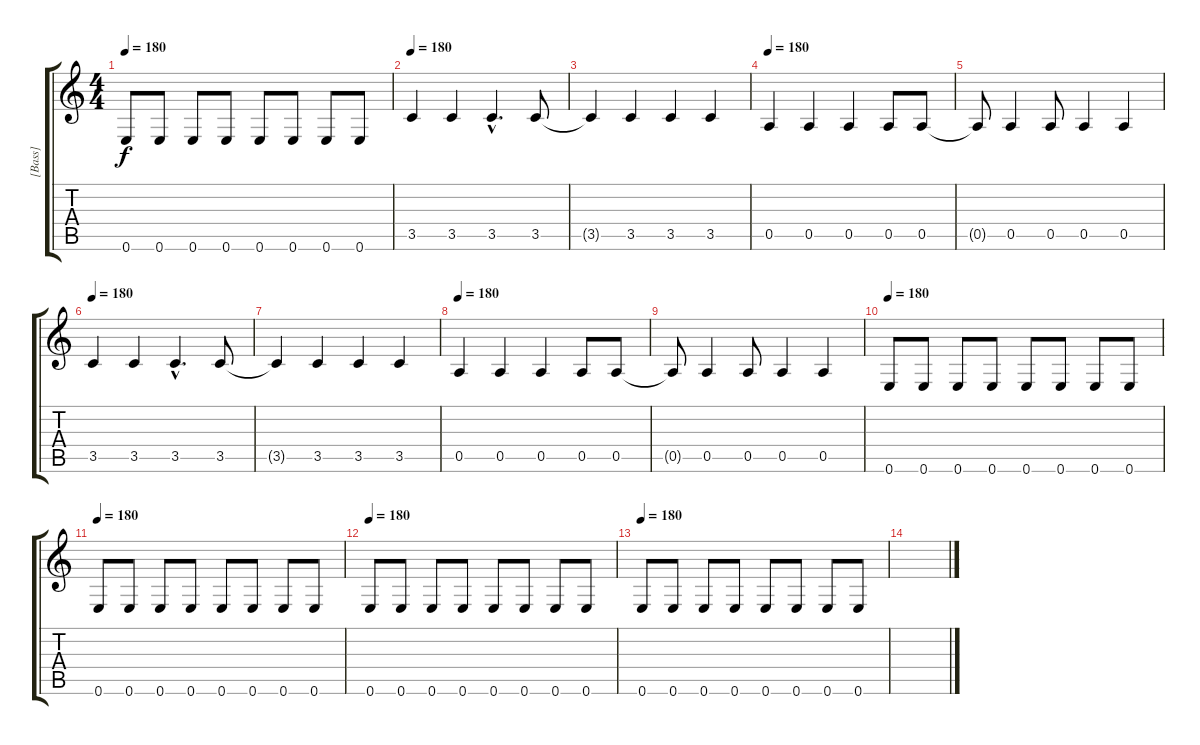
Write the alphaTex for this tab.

\track ("[Bass]" "[Bass]") {instrument electricbasspick}
\staff {score tabs}
\tuning (E4 B3 G3 D3 A2 E2) {hide}
\ts (4 4)
\tempo 180
\clef g2
\ks c
0.6.8{dy f} 0.6.8 0.6.8 0.6.8 0.6.8 0.6.8 0.6.8 0.6.8 |
\section ("" "")
\tempo 180
3.5.4 3.5.4 3.5{hac}.4{d} 3.5.8 |
3.5{t}.4 3.5.4 3.5.4 3.5.4 |
\tempo 180
0.5.4 0.5.4 0.5.4 0.5.8 0.5.8 |
0.5{t}.8 0.5.4 0.5.8 0.5.4 0.5.4 |
\tempo 180
3.5.4 3.5.4 3.5{hac}.4{d} 3.5.8 |
3.5{t}.4 3.5.4 3.5.4 3.5.4 |
\tempo 180
0.5.4 0.5.4 0.5.4 0.5.8 0.5.8 |
0.5{t}.8 0.5.4 0.5.8 0.5.4 0.5.4 |
\section ("" "")
\tempo 180
0.6.8 0.6.8 0.6.8 0.6.8 0.6.8 0.6.8 0.6.8 0.6.8 |
\tempo 180
0.6.8 0.6.8 0.6.8 0.6.8 0.6.8 0.6.8 0.6.8 0.6.8 |
\tempo 180
0.6.8 0.6.8 0.6.8 0.6.8 0.6.8 0.6.8 0.6.8 0.6.8 |
\tempo 180
0.6.8 0.6.8 0.6.8 0.6.8 0.6.8 0.6.8 0.6.8 0.6.8 |
\section ("" "")
